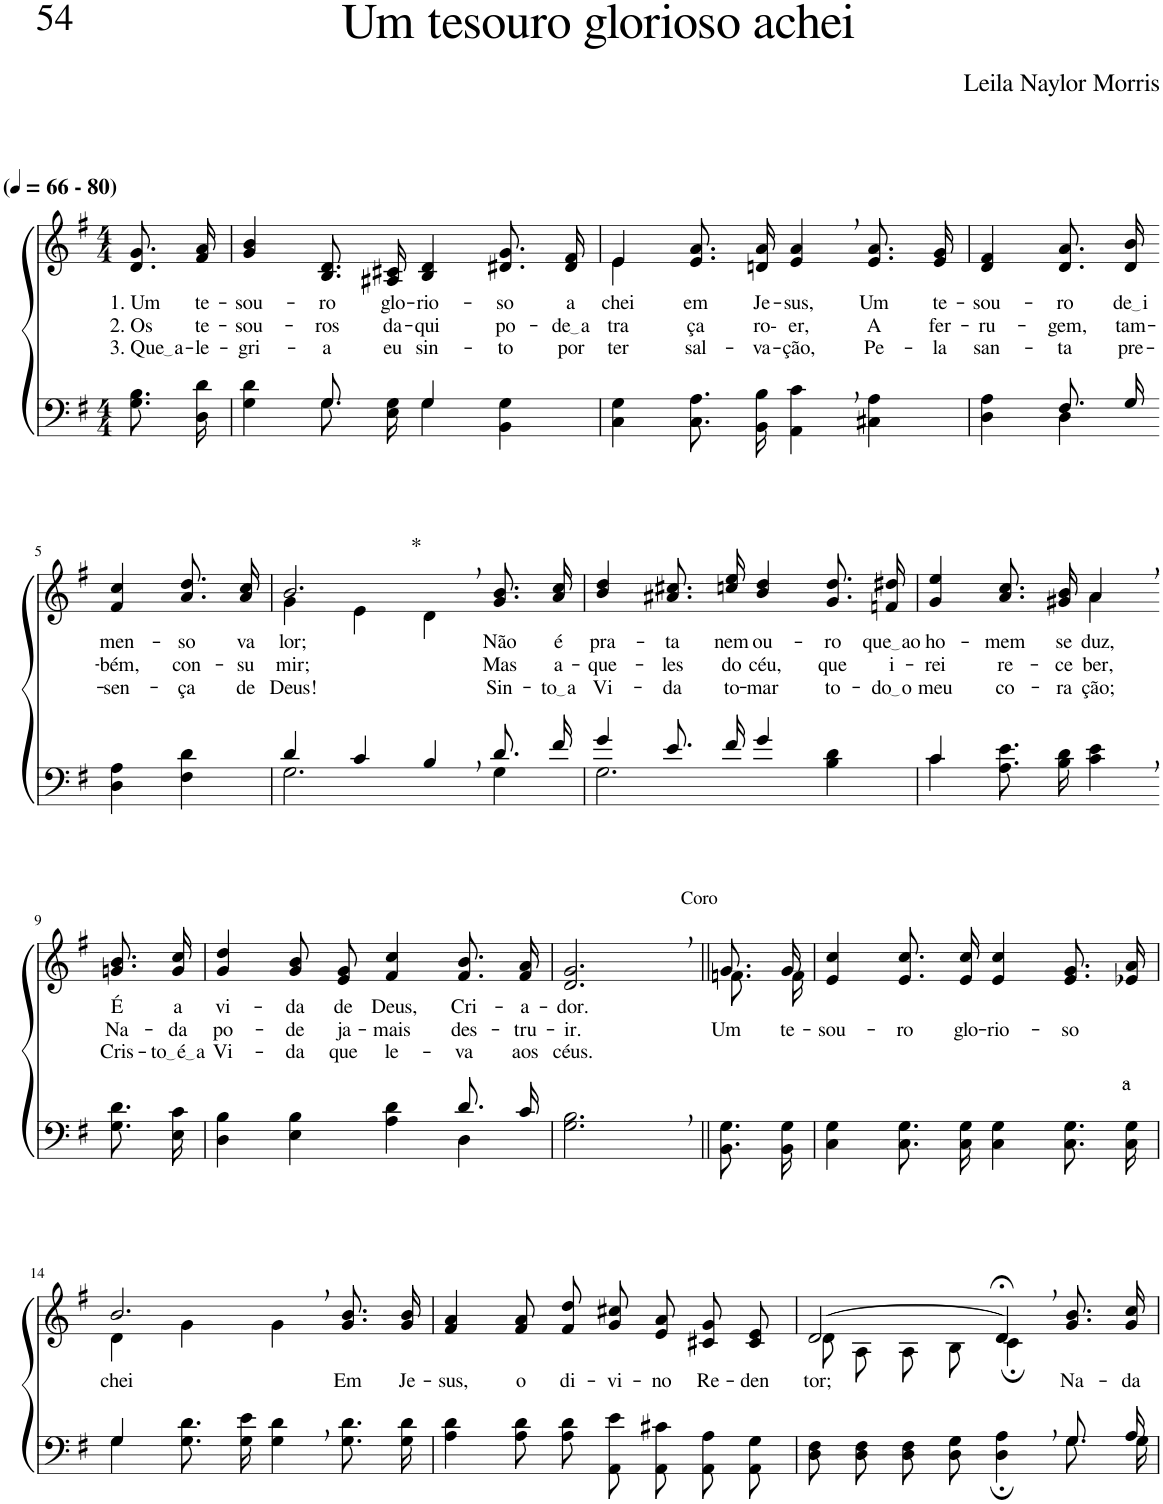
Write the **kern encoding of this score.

**kern	**kern	**text	**text	**text	**harte
*part2	*part1	*part1	*part1	*part1	*part1
*staff2	*staff1	*staff1	*staff1	*staff1	*
*I"Parte III e IV	*I"Parte I e II	*	*	*	*
*clefF4	*clefG2	*	*	*	*
*Trd1c2	*Trd1c2	*	*	*	*
*k[f#]	*k[f#]	*	*	*	*
*M4/4	*M4/4	*	*	*	*
*MM66	*MM66	*	*	*	*
=1	=1	=1	=1	=1	=1
!	!LO:TX:a:B:t=(	!	!	!	!
!	!LO:TX:a:B:t=- 80)	!	!	!	!
!	!	!LO:LY:b	!LO:LY:b	!LO:LY:b	!
8.G\ 8.B\L	8.d/ 8.g/L	1. Um	2. Os	3. Que a	.
!	!	!LO:LY:b	!LO:LY:b	!LO:LY:b	!
16D\ 16d\Jk	16f#/ 16a/Jk	te-	te-	-le-	.
=2	=2	=2	=2	=2	=2
*^	*	*	*	*	*
!	!	!	!LO:LY:b	!LO:LY:b	!LO:LY:b	!
4ryy	4G\ 4d\	4g/ 4b/	-sou-	-sou-	-gri-	.
!	!	!	!LO:LY:b	!LO:LY:b	!LO:LY:b	!
8.G/	8.G\L	8.B/ 8.d/L	-ro	-ros	-a	.
!	!	!	!LO:LY:b	!LO:LY:b	!LO:LY:b	!
16ryy	16E\ 16G\Jk	16A#X/ 16c#X/Jk	glo-	da-	eu	.
!	!	!	!LO:LY:b	!LO:LY:b	!LO:LY:b	!
4G/	4G\	4B/ 4d/	-rio-	-qui	sin-	.
!	!	!	!LO:LY:b	!LO:LY:b	!LO:LY:b	!
4ryy	4BB\ 4G\	8.d#X/ 8.g/L	-so	po-	-to	.
!	!	!	!LO:LY:b	!LO:LY:b	!LO:LY:b	!
.	.	16d#/ 16f#/Jk	a-	de a	por	.
*v	*v	*	*	*	*	*
=3	=3	=3	=3	=3	=3
*	*^	*	*	*	*
!	!	!	!LO:LY:b	!LO:LY:b	!LO:LY:b	!
4C\ 4G\	4e/	4e\	-chei	tra-	ter	.
!	!	!	!LO:LY:b	!LO:LY:b	!LO:LY:b	!
8.C\ 8.A\L	8.e/ 8.a/L	2.ryy	em	-ça	sal-	.
!	!	!	!LO:LY:b	!LO:LY:b	!LO:LY:b	!
16BB\ 16B\Jk	16dn/ 16a/Jk	.	Je-	ro-	-va-	.
!	!	!	!LO:LY:b	!LO:LY:b	!LO:LY:b	!
4AA\, 4c\,	4e/, 4a/,	.	-sus,	er,	-ção,	.
!	!	!	!LO:LY:b	!LO:LY:b	!LO:LY:b	!
4C#X\ 4A\	8.e/ 8.a/L	.	Um	A	Pe-	.
!	!	!	!LO:LY:b	!LO:LY:b	!LO:LY:b	!
.	16e/ 16g/Jk	.	te-	fer-	-la	.
*	*v	*v	*	*	*	*
=4	=4	=4	=4	=4	=4
*^	*	*	*	*	*
!	!	!	!LO:LY:b	!LO:LY:b	!LO:LY:b	!
4ryy	4D\ 4A\	4d/ 4f#/	-sou-	-ru-	san-	.
!	!	!	!LO:LY:b	!LO:LY:b	!LO:LY:b	!
8.F#/L	4D\	8.d/ 8.a/L	-ro	-gem,	-ta	.
!	!	!	!LO:LY:b	!LO:LY:b	!LO:LY:b	!
16G/Jk	.	16d/ 16b/Jk	de i	tam-	pre-	.
*v	*v	*	*	*	*	*
!!LO:LB:g=z
=5-	=5-	=5-	=5-	=5-	=5-
!	!	!LO:LY:b	!LO:LY:b	!LO:LY:b	!
4D\ 4A\	4f#/ 4cc/	men-	bém,	-sen-	.
!	!	!LO:LY:b	!LO:LY:b	!LO:LY:b	!
4F#\ 4d\	8.a\ 8.dd\L	-so	con-	-ça	.
!	!	!LO:LY:b	!LO:LY:b	!LO:LY:b	!
.	16a\ 16cc\Jk	va-	-su-	de	.
=6	=6	=6	=6	=6	=6
*^	*^	*	*	*	*
!	!	!	!	!LO:LY:b	!LO:LY:b	!LO:LY:b	!LO:H:kt=*
4d/	2.G\	2.b,/	4g\	-lor;	-mir;	Deus!	N
4c/	.	.	4e\	.	.	.	.
4B,/	.	.	4d\	.	.	.	.
!	!	!	!	!LO:LY:b	!LO:LY:b	!LO:LY:b	!
8.d/L	4G\	8.g/ 8.b/L	4ryy	Não	Mas	Sin-	.
!	!	!	!	!LO:LY:b	!LO:LY:b	!LO:LY:b	!
16f#/Jk	.	16a/ 16cc/Jk	.	é	a-	to a	.
*	*	*v	*v	*	*	*	*
=7	=7	=7	=7	=7	=7	=7
!	!	!	!LO:LY:b	!LO:LY:b	!LO:LY:b	!
4g/	2.G\	4b/ 4dd/	pra-	-que-	Vi-	.
!	!	!	!LO:LY:b	!LO:LY:b	!LO:LY:b	!
8.e/L	.	8.a#X\ 8.cc#X\L	-ta	-les	-da	.
!	!	!	!LO:LY:b	!LO:LY:b	!LO:LY:b	!
16f#/Jk	.	16ccn\ 16ee\Jk	nem	do	to-	.
!	!	!	!LO:LY:b	!LO:LY:b	!LO:LY:b	!
4g/	.	4b/ 4dd/	ou-	céu,	-mar	.
!	!	!	!LO:LY:b	!LO:LY:b	!LO:LY:b	!
4ryy	4B\ 4d\	8.g\ 8.dd\L	-ro	que	to-	.
!	!	!	!LO:LY:b	!LO:LY:b	!LO:LY:b	!
.	.	16fn\ 16dd#X\Jk	que ao	i-	do o	.
=8	=8	=8	=8	=8	=8	=8
!	!	!	!LO:LY:b	!LO:LY:b	!LO:LY:b	!
*	*	*^	*	*	*	*
4c\	4c/	4g/ 4ee/	2ryy	ho-	-rei	meu	.
!	!	!	!	!LO:LY:b	!LO:LY:b	!LO:LY:b	!
8.A\ 8.e\L	2ryy	8.a/ 8.cc/L	.	-mem	re-	co-	.
!	!	!	!	!LO:LY:b	!LO:LY:b	!LO:LY:b	!
16B\ 16d\Jk	.	16g#X/ 16b/Jk	.	se-	-ce-	-ra-	.
!	!	!	!	!LO:LY:b	!LO:LY:b	!LO:LY:b	!
4c\, 4e\,	.	4a,/	4a\	-duz,	-ber,	-ção;	.
*v	*v	*	*	*	*	*	*
!!LO:LB:g=z
=9-	=9-	=9-	=9-	=9-	=9-	=9-
!	!	!	!LO:LY:b	!LO:LY:b	!LO:LY:b	!
*	*v	*v	*	*	*	*
8.G\ 8.d\L	8.gn/ 8.b/L	É	Na-	Cris-	.
!	!	!LO:LY:b	!LO:LY:b	!LO:LY:b	!
16E\ 16c\Jk	16g/ 16cc/Jk	a	-da	to é a	.
=10	=10	=10	=10	=10	=10
*^	*	*	*	*	*
!	!	!	!LO:LY:b	!LO:LY:b	!LO:LY:b	!
2.ryy	4D\ 4B\	4g/ 4dd/	vi-	po-	Vi-	.
!	!	!	!LO:LY:b	!LO:LY:b	!LO:LY:b	!
.	4E\ 4B\	8g/ 8b/L	-da	-de	-da	.
!	!	!	!LO:LY:b	!LO:LY:b	!LO:LY:b	!
.	.	8e/ 8g/J	de	ja-	que	.
!	!	!	!LO:LY:b	!LO:LY:b	!LO:LY:b	!
.	4A\ 4d\	4f#/ 4cc/	Deus,	-mais	le-	.
!	!	!	!LO:LY:b	!LO:LY:b	!LO:LY:b	!
8.d/L	4D\	8.f#/ 8.b/L	Cri-	des-	-va	.
!	!	!	!LO:LY:b	!LO:LY:b	!LO:LY:b	!
16c/Jk	.	16f#/ 16a/Jk	-a-	-tru-	aos	.
*v	*v	*	*	*	*	*
=11	=11	=11	=11	=11	=11
!	!LO:TX:a:t=Coro	!	!	!	!
!	!	!LO:LY:b	!LO:LY:b	!LO:LY:b	!
2.G\, 2.B\,	2.d/, 2.g/,	-dor.	-ir.	céus.	.
=12||	=12||	=12||	=12||	=12||	=12||
*	*^	*	*	*	*
!	!	!	!	!LO:LY:b	!	!
8.BB\ 8.G\L	8.g/L	8.fn\L	.	Um	.	.
!	!	!	!	!LO:LY:b	!	!
16BB\ 16G\Jk	16g/Jk	16f\Jk	.	te-	.	.
=13	=13	=13	=13	=13	=13	=13
!	!	!	!	!LO:LY:b	!	!
*	*v	*v	*	*	*	*
4C\ 4G\	4e/ 4cc/	.	-sou-	.	.
!	!	!	!LO:LY:b	!	!
8.C\ 8.G\L	8.e/ 8.cc/L	.	-ro	.	.
!	!	!	!LO:LY:b	!	!
16C\ 16G\Jk	16e/ 16cc/Jk	.	glo-	.	.
!	!	!	!LO:LY:b	!	!
4C\ 4G\	4e/ 4cc/	.	-rio-	.	.
!	!	!	!LO:LY:b	!	!
8.C\ 8.G\L	8.e/ 8.g/L	.	-so	.	.
!	!	!	!LO:LY:b	!	!
16C\ 16G\Jk	16e-X/ 16a/Jk	.	a-	.	.
!!LO:LB:g=z
=14	=14	=14	=14	=14	=14
*^	*^	*	*	*	*
!	!	!	!	!LO:LY:b	!	!	!
4G\	4G/	2.b,/	4d\	chei	.	.	.
8.G\ 8.d\L	2.ryy	.	4g\	.	.	.	.
16G\ 16e\Jk	.	.	.	.	.	.	.
4G\, 4d\,	.	.	4g\	.	.	.	.
!	!	!	!	!LO:LY:b	!	!	!
8.G\ 8.d\L	.	8.g/ 8.b/L	4ryy	Em	.	.	.
!	!	!	!	!LO:LY:b	!	!	!
16G\ 16d\Jk	.	16g/ 16b/Jk	.	Je-	.	.	.
*v	*v	*	*	*	*	*	*
*	*v	*v	*	*	*	*
=15	=15	=15	=15	=15	=15
!	!	!LO:LY:b	!	!	!
4A\ 4d\	4f#/ 4a/	-sus,	.	.	.
!	!	!LO:LY:b	!	!	!
8A\ 8d\L	8f#/ 8a/L	o	.	.	.
!	!	!LO:LY:b	!	!	!
8A\ 8d\J	8f#/ 8dd/J	di-	.	.	.
!	!	!LO:LY:b	!	!	!
8AA\ 8e\L	8g/ 8cc#X/L	-vi-	.	.	.
!	!	!LO:LY:b	!	!	!
8AA\ 8c#X\J	8e/ 8a/J	-no	.	.	.
!	!	!LO:LY:b	!	!	!
8AA\ 8A\L	8c#X/ 8g/L	Re-	.	.	.
!	!	!LO:LY:b	!	!	!
8AA\ 8G\J	8c#/ 8e/J	-den-	.	.	.
=16	=16	=16	=16	=16	=16
*^	*^	*	*	*	*
!	!	!	!	!LO:LY:b	!	!	!
8D\ 8F#\L	2.ryy	[2d/	8d\L	-tor;	.	.	.
8D\ 8F#\J	.	.	8A\J	.	.	.	.
8D\ 8F#\L	.	.	8A\L	.	.	.	.
8D\ 8G\J	.	.	8B\J	.	.	.	.
4D\;, 4A\;,	.	4d;<,/]	4c;\	.	.	.	.
!	!	!	!	!LO:LY:b	!	!	!
8.G/L	8.G\L	8.g/ 8.b/L	4ryy	Na-	.	.	.
!	!	!	!	!LO:LY:b	!	!	!
16A/Jk	16G\Jk	16g/ 16cc/Jk	.	-da	.	.	.
*v	*v	*	*	*	*	*	*
*	*v	*v	*	*	*	*
=	=	=	=	=	=
*-	*-	*-	*-	*-	*-
